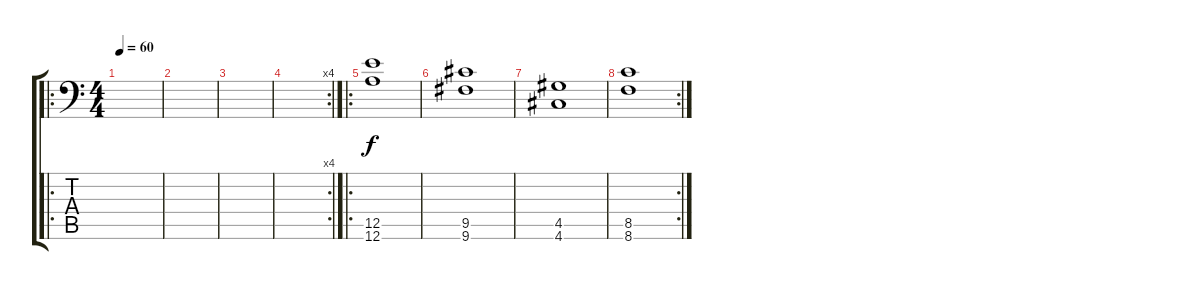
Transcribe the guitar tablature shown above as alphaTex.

\track "" {instrument distortionguitar}
\staff {score tabs}
\tuning (B3 Gb3 D3 A2 E2 A1) {hide}
\ro
\ts (4 4)
\tempo 60
\clef f4
\ks c
|
|
|
\rc 4
|
\ro
(12.5 12.6).1 |
(9.5 9.6).1 |
(4.5 4.6).1 |
\rc 2
(8.5 8.6).1
